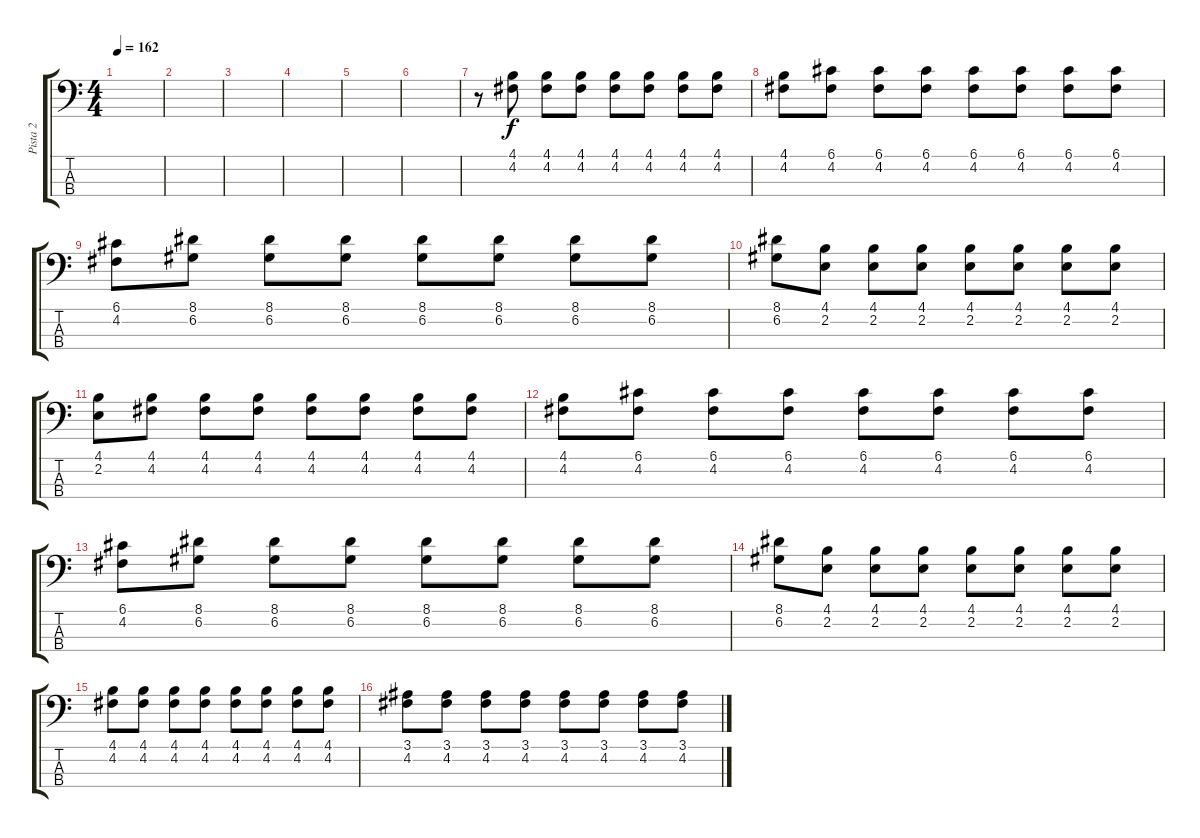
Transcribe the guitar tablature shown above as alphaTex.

\track ("Pista 2" "Pista 2") {instrument electricbasspick}
\staff {score tabs}
\tuning (G2 D2 A1 E1) {hide}
\ts (4 4)
\tempo 162
\clef f4
\ks c
|
|
|
|
|
|
r.8 (4.1 4.2).8 (4.1 4.2).8 (4.1 4.2).8 (4.1 4.2).8 (4.1 4.2).8 (4.1 4.2).8 (4.1 4.2).8 |
(4.1 4.2).8 (6.1 4.2).8 (6.1 4.2).8 (6.1 4.2).8 (6.1 4.2).8 (6.1 4.2).8 (6.1 4.2).8 (6.1 4.2).8 |
(6.1 4.2).8 (8.1 6.2).8 (8.1 6.2).8 (8.1 6.2).8 (8.1 6.2).8 (8.1 6.2).8 (8.1 6.2).8 (8.1 6.2).8 |
(8.1 6.2).8 (4.1 2.2).8 (4.1 2.2).8 (4.1 2.2).8 (4.1 2.2).8 (4.1 2.2).8 (4.1 2.2).8 (4.1 2.2).8 |
(4.1 2.2).8 (4.1 4.2).8 (4.1 4.2).8 (4.1 4.2).8 (4.1 4.2).8 (4.1 4.2).8 (4.1 4.2).8 (4.1 4.2).8 |
(4.1 4.2).8 (6.1 4.2).8 (6.1 4.2).8 (6.1 4.2).8 (6.1 4.2).8 (6.1 4.2).8 (6.1 4.2).8 (6.1 4.2).8 |
(6.1 4.2).8 (8.1 6.2).8 (8.1 6.2).8 (8.1 6.2).8 (8.1 6.2).8 (8.1 6.2).8 (8.1 6.2).8 (8.1 6.2).8 |
(8.1 6.2).8 (4.1 2.2).8 (4.1 2.2).8 (4.1 2.2).8 (4.1 2.2).8 (4.1 2.2).8 (4.1 2.2).8 (4.1 2.2).8 |
(4.1 4.2).8 (4.1 4.2).8 (4.1 4.2).8 (4.1 4.2).8 (4.1 4.2).8 (4.1 4.2).8 (4.1 4.2).8 (4.1 4.2).8 |
(3.1 4.2).8 (3.1 4.2).8 (3.1 4.2).8 (3.1 4.2).8 (3.1 4.2).8 (3.1 4.2).8 (3.1 4.2).8 (3.1 4.2).8
